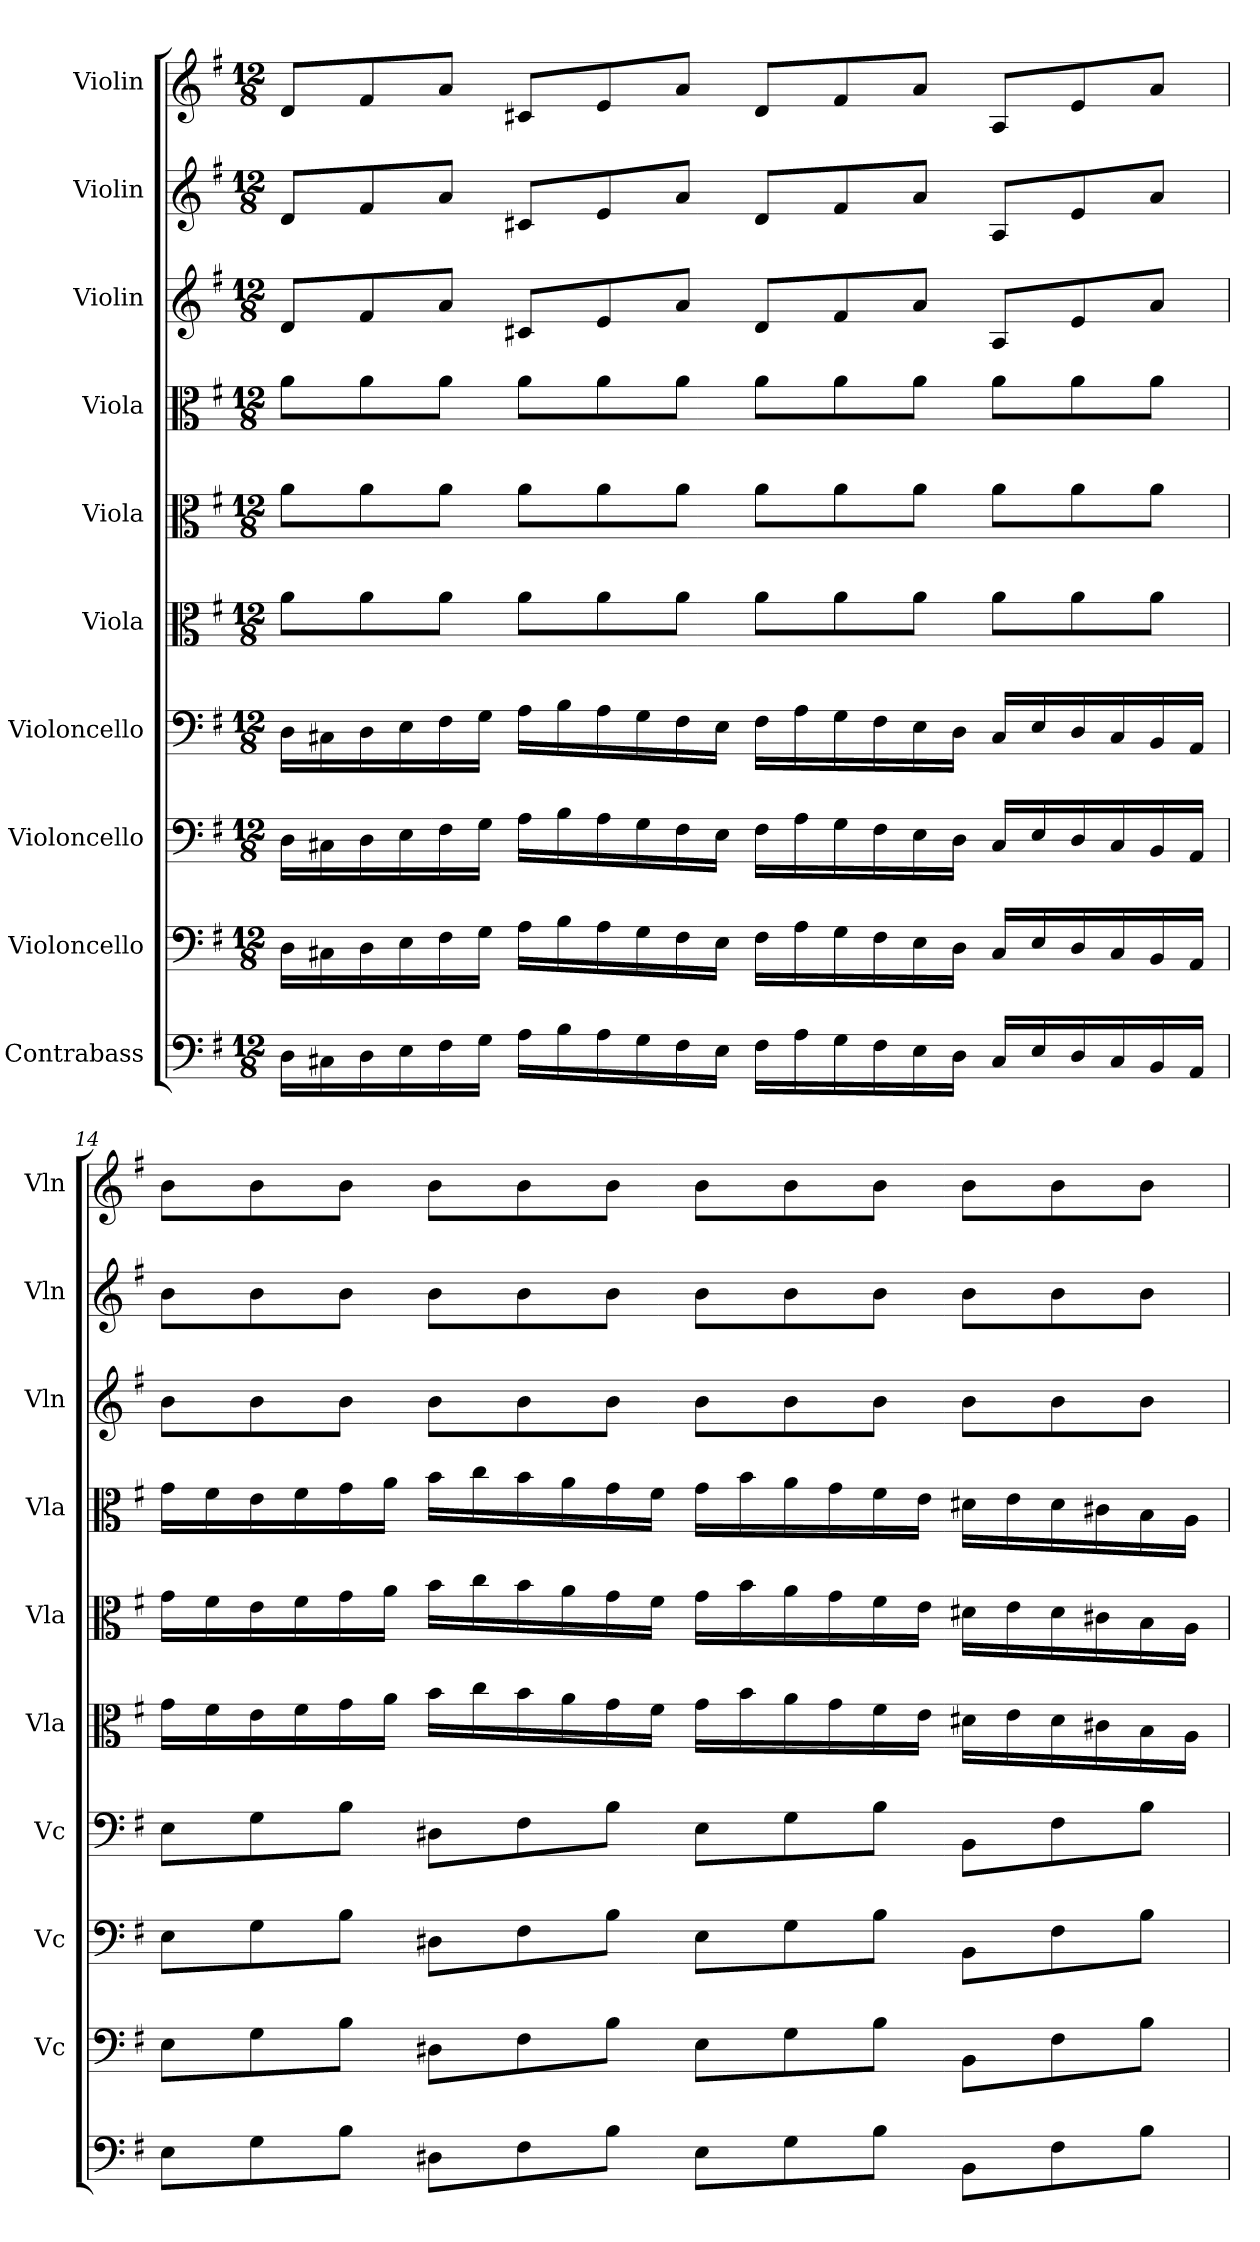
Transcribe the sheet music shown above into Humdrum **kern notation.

**kern	**kern	**kern	**kern	**kern	**kern	**kern	**kern	**kern	**kern
*part10	*part9	*part8	*part7	*part6	*part5	*part4	*part3	*part2	*part1
*staff10	*staff9	*staff8	*staff7	*staff6	*staff5	*staff4	*staff3	*staff2	*staff1
*I"Contrabass	*I"Violoncello	*I"Violoncello	*I"Violoncello	*I"Viola	*I"Viola	*I"Viola	*I"Violin	*I"Violin	*I"Violin
*	*I'Vc	*I'Vc	*I'Vc	*I'Vla	*I'Vla	*I'Vla	*I'Vln	*I'Vln	*I'Vln
*clefF4	*clefF4	*clefF4	*clefF4	*clefC3	*clefC3	*clefC3	*clefG2	*clefG2	*clefG2
*k[f#]	*k[f#]	*k[f#]	*k[f#]	*k[f#]	*k[f#]	*k[f#]	*k[f#]	*k[f#]	*k[f#]
*G:	*G:	*G:	*G:	*G:	*G:	*G:	*G:	*G:	*G:
*M12/8	*M12/8	*M12/8	*M12/8	*M12/8	*M12/8	*M12/8	*M12/8	*M12/8	*M12/8
=	=	=	=	=	=	=	=	=	=
16D\LL	16D\LL	16D\LL	16D\LL	8a\L	8a\L	8a\L	8d/L	8d/L	8d/L
16C#X\	16C#X\	16C#X\	16C#X\	.	.	.	.	.	.
16D\	16D\	16D\	16D\	8a\	8a\	8a\	8f#/	8f#/	8f#/
16E\	16E\	16E\	16E\	.	.	.	.	.	.
16F#\	16F#\	16F#\	16F#\	8a\J	8a\J	8a\J	8a/J	8a/J	8a/J
16G\JJ	16G\JJ	16G\JJ	16G\JJ	.	.	.	.	.	.
16A\LL	16A\LL	16A\LL	16A\LL	8a\L	8a\L	8a\L	8c#X/L	8c#X/L	8c#X/L
16B\	16B\	16B\	16B\	.	.	.	.	.	.
16A\	16A\	16A\	16A\	8a\	8a\	8a\	8e/	8e/	8e/
16G\	16G\	16G\	16G\	.	.	.	.	.	.
16F#\	16F#\	16F#\	16F#\	8a\J	8a\J	8a\J	8a/J	8a/J	8a/J
16E\JJ	16E\JJ	16E\JJ	16E\JJ	.	.	.	.	.	.
16F#\LL	16F#\LL	16F#\LL	16F#\LL	8a\L	8a\L	8a\L	8d/L	8d/L	8d/L
16A\	16A\	16A\	16A\	.	.	.	.	.	.
16G\	16G\	16G\	16G\	8a\	8a\	8a\	8f#/	8f#/	8f#/
16F#\	16F#\	16F#\	16F#\	.	.	.	.	.	.
16E\	16E\	16E\	16E\	8a\J	8a\J	8a\J	8a/J	8a/J	8a/J
16D\JJ	16D\JJ	16D\JJ	16D\JJ	.	.	.	.	.	.
16C#/LL	16C#/LL	16C#/LL	16C#/LL	8a\L	8a\L	8a\L	8A/L	8A/L	8A/L
16E/	16E/	16E/	16E/	.	.	.	.	.	.
16D/	16D/	16D/	16D/	8a\	8a\	8a\	8e/	8e/	8e/
16C#/	16C#/	16C#/	16C#/	.	.	.	.	.	.
16BB/	16BB/	16BB/	16BB/	8a\J	8a\J	8a\J	8a/J	8a/J	8a/J
16AA/JJ	16AA/JJ	16AA/JJ	16AA/JJ	.	.	.	.	.	.
=14	=14	=14	=14	=14	=14	=14	=14	=14	=14
8E\L	8E\L	8E\L	8E\L	16g\LL	16g\LL	16g\LL	8b\L	8b\L	8b\L
.	.	.	.	16f#\	16f#\	16f#\	.	.	.
8G\	8G\	8G\	8G\	16e\	16e\	16e\	8b\	8b\	8b\
.	.	.	.	16f#\	16f#\	16f#\	.	.	.
8B\J	8B\J	8B\J	8B\J	16g\	16g\	16g\	8b\J	8b\J	8b\J
.	.	.	.	16a\JJ	16a\JJ	16a\JJ	.	.	.
8D#X\L	8D#X\L	8D#X\L	8D#X\L	16b\LL	16b\LL	16b\LL	8b\L	8b\L	8b\L
.	.	.	.	16cc\	16cc\	16cc\	.	.	.
8F#\	8F#\	8F#\	8F#\	16b\	16b\	16b\	8b\	8b\	8b\
.	.	.	.	16a\	16a\	16a\	.	.	.
8B\J	8B\J	8B\J	8B\J	16g\	16g\	16g\	8b\J	8b\J	8b\J
.	.	.	.	16f#\JJ	16f#\JJ	16f#\JJ	.	.	.
8E\L	8E\L	8E\L	8E\L	16g\LL	16g\LL	16g\LL	8b\L	8b\L	8b\L
.	.	.	.	16b\	16b\	16b\	.	.	.
8G\	8G\	8G\	8G\	16a\	16a\	16a\	8b\	8b\	8b\
.	.	.	.	16g\	16g\	16g\	.	.	.
8B\J	8B\J	8B\J	8B\J	16f#\	16f#\	16f#\	8b\J	8b\J	8b\J
.	.	.	.	16e\JJ	16e\JJ	16e\JJ	.	.	.
8BB\L	8BB\L	8BB\L	8BB\L	16d#X\LL	16d#X\LL	16d#X\LL	8b\L	8b\L	8b\L
.	.	.	.	16e\	16e\	16e\	.	.	.
8F#\	8F#\	8F#\	8F#\	16d#\	16d#\	16d#\	8b\	8b\	8b\
.	.	.	.	16c#X\	16c#X\	16c#X\	.	.	.
8B\J	8B\J	8B\J	8B\J	16B\	16B\	16B\	8b\J	8b\J	8b\J
.	.	.	.	16A\JJ	16A\JJ	16A\JJ	.	.	.
=	=	=	=	=	=	=	=	=	=
*-	*-	*-	*-	*-	*-	*-	*-	*-	*-
